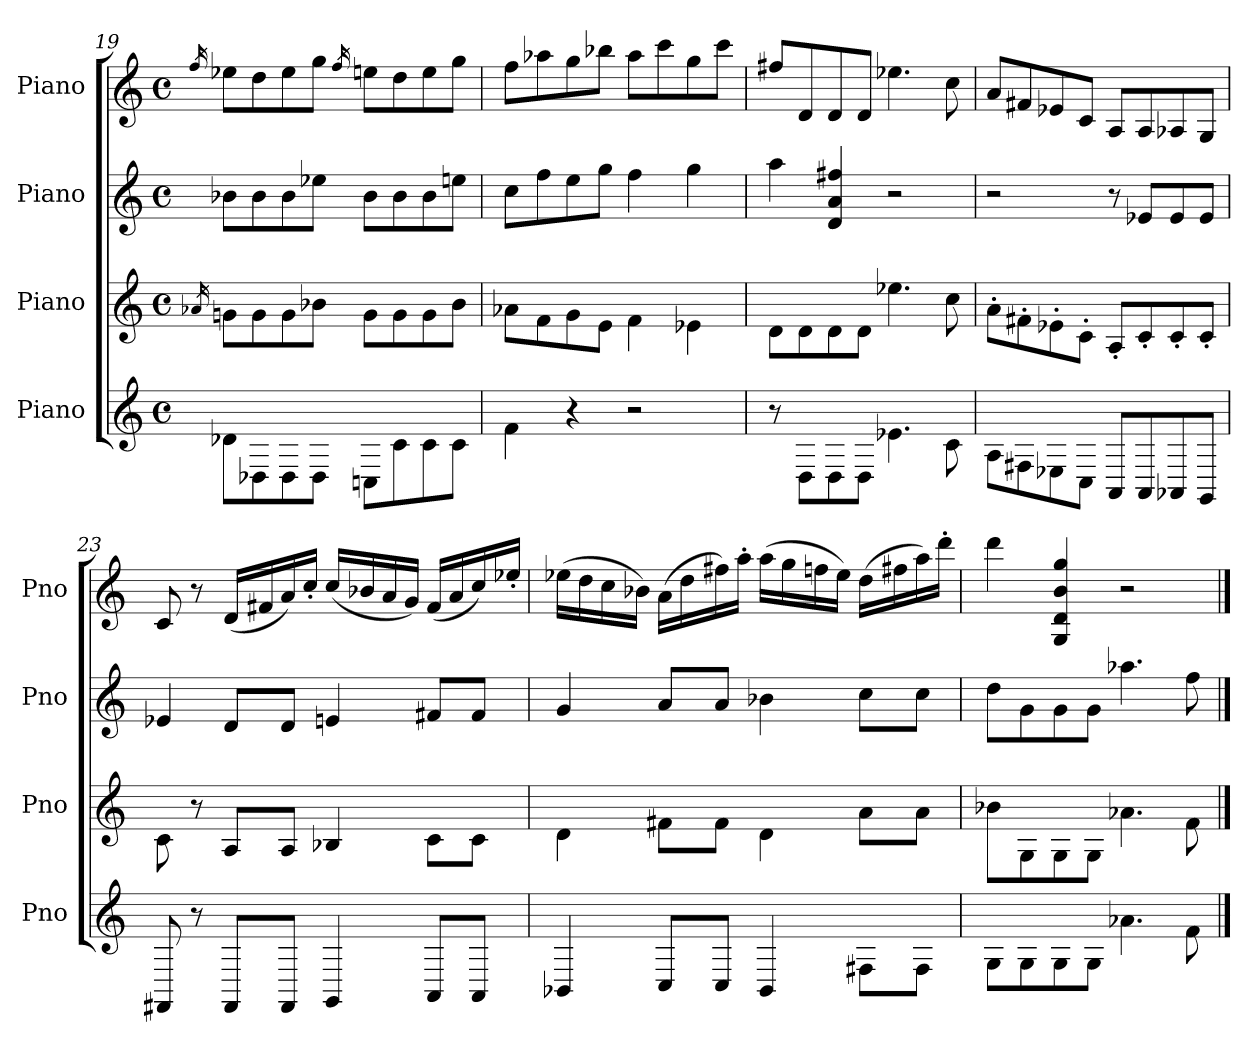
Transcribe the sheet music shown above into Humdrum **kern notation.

**kern	**kern	**kern	**kern
*part4	*part3	*part2	*part1
*staff4	*staff3	*staff2	*staff1
*I"Piano	*I"Piano	*I"Piano	*I"Piano
*I'Pno	*I'Pno	*I'Pno	*I'Pno
!!LO:LB:g=z
*clefG2	*clefG2	*clefG2	*clefG2
*k[]	*k[]	*k[]	*k[]
*M4/4	*M4/4	*M4/4	*M4/4
*met(c)	*met(c)	*met(c)	*met(c)
=19	=19	=19	=19
.	16qa-X/	.	16qff/
8d-X\L	8gn\L	8b-X\L	8ee-X\L
8D-X\	8g\	8b-\	8dd\
8D-\	8g\	8b-\	8ee-\
8D-\J	8b-X\J	8ee-X\J	8gg\J
.	.	.	16qff/
8Cn\L	8g\L	8b-\L	8een\L
8c\	8g\	8b-\	8dd\
8c\	8g\	8b-\	8ee\
8c\J	8b-\J	8een\J	8gg\J
=20	=20	=20	=20
4f\	8a-X\L	8cc\L	8ff\L
.	8f\	8ff\	8aa-X\
4r	8g\	8ee\	8gg\
.	8e\J	8gg\J	8bb-X\J
2r	4f\	4ff\	8aa-\L
.	.	.	8ccc\
.	4e-X\	4gg\	8gg\
.	.	.	8ccc\J
=21	=21	=21	=21
8r	8d\L	4aa\	8ff#X/L
8D\L	8d\	.	8d/
8D\	8d\	4d/ 4a/ 4ff#X/	8d/
8D\J	8d\J	.	8d/J
4.e-X\	4.ee-X\	2r	4.ee-X\
8c\	8cc\	.	8cc\
=22	=22	=22	=22
8A\L	8a'\L	2r	8a/L
8F#X\	8f#X'\	.	8f#X/
8E-X\	8e-X'\	.	8e-X/
8C\J	8c'\J	.	8c/J
8AA/L	8A'/L	8r	8A/L
8AA/	8c'/	8e-X/L	8A/
8AA-X/	8c'/	8e-/	8A-X/
8GG/J	8c'/J	8e-/J	8G/J
=23	=23	=23	=23
8FF#X/	8c\	4e-X/	8c/
8r	8r	.	8r
8FF#/L	8A/L	8d/L	(16d/LL
.	.	.	16f#X/
8FF#/J	8A/J	8d/J	16a/)
.	.	.	16cc'/JJ
4GG/	4B-X/	4en/	(16cc/LL
.	.	.	16b-X/
.	.	.	16a/
.	.	.	16g/JJ)
8AA/L	8c\L	8f#X/L	(16f#/LL
.	.	.	16a/
8AA/J	8c\J	8f#/J	16cc/)
.	.	.	16ee-X'/JJ
!!LO:LB:g=z
=24	=24	=24	=24
4BB-X/	4d\	4g/	(16ee-X\LL
.	.	.	16dd\
.	.	.	16cc\
.	.	.	16b-X\JJ)
8C/L	8f#X\L	8a/L	(16a\LL
.	.	.	16dd\
8C/J	8f#\J	8a/J	16ff#X\)
.	.	.	16aa'\JJ
4BB-/	4d\	4b-X\	(16aa\LL
.	.	.	16gg\
.	.	.	16ffn\
.	.	.	16ee-\JJ)
8F#X\L	8a\L	8cc\L	(16dd\LL
.	.	.	16ff#X\
8F#\J	8a\J	8cc\J	16aa\)
.	.	.	16ddd'\JJ
=25	=25	=25	=25
8G\L	8b-X\L	8dd\L	4ddd\
8G\	8G\	8g\	.
8G\	8G\	8g\	4G/ 4d/ 4b/ 4gg/
8G\J	8G\J	8g\J	.
4.a-X\	4.a-X\	4.aa-X\	2r
8f\	8f\	8ff\	.
==	==	==	==
*-	*-	*-	*-
